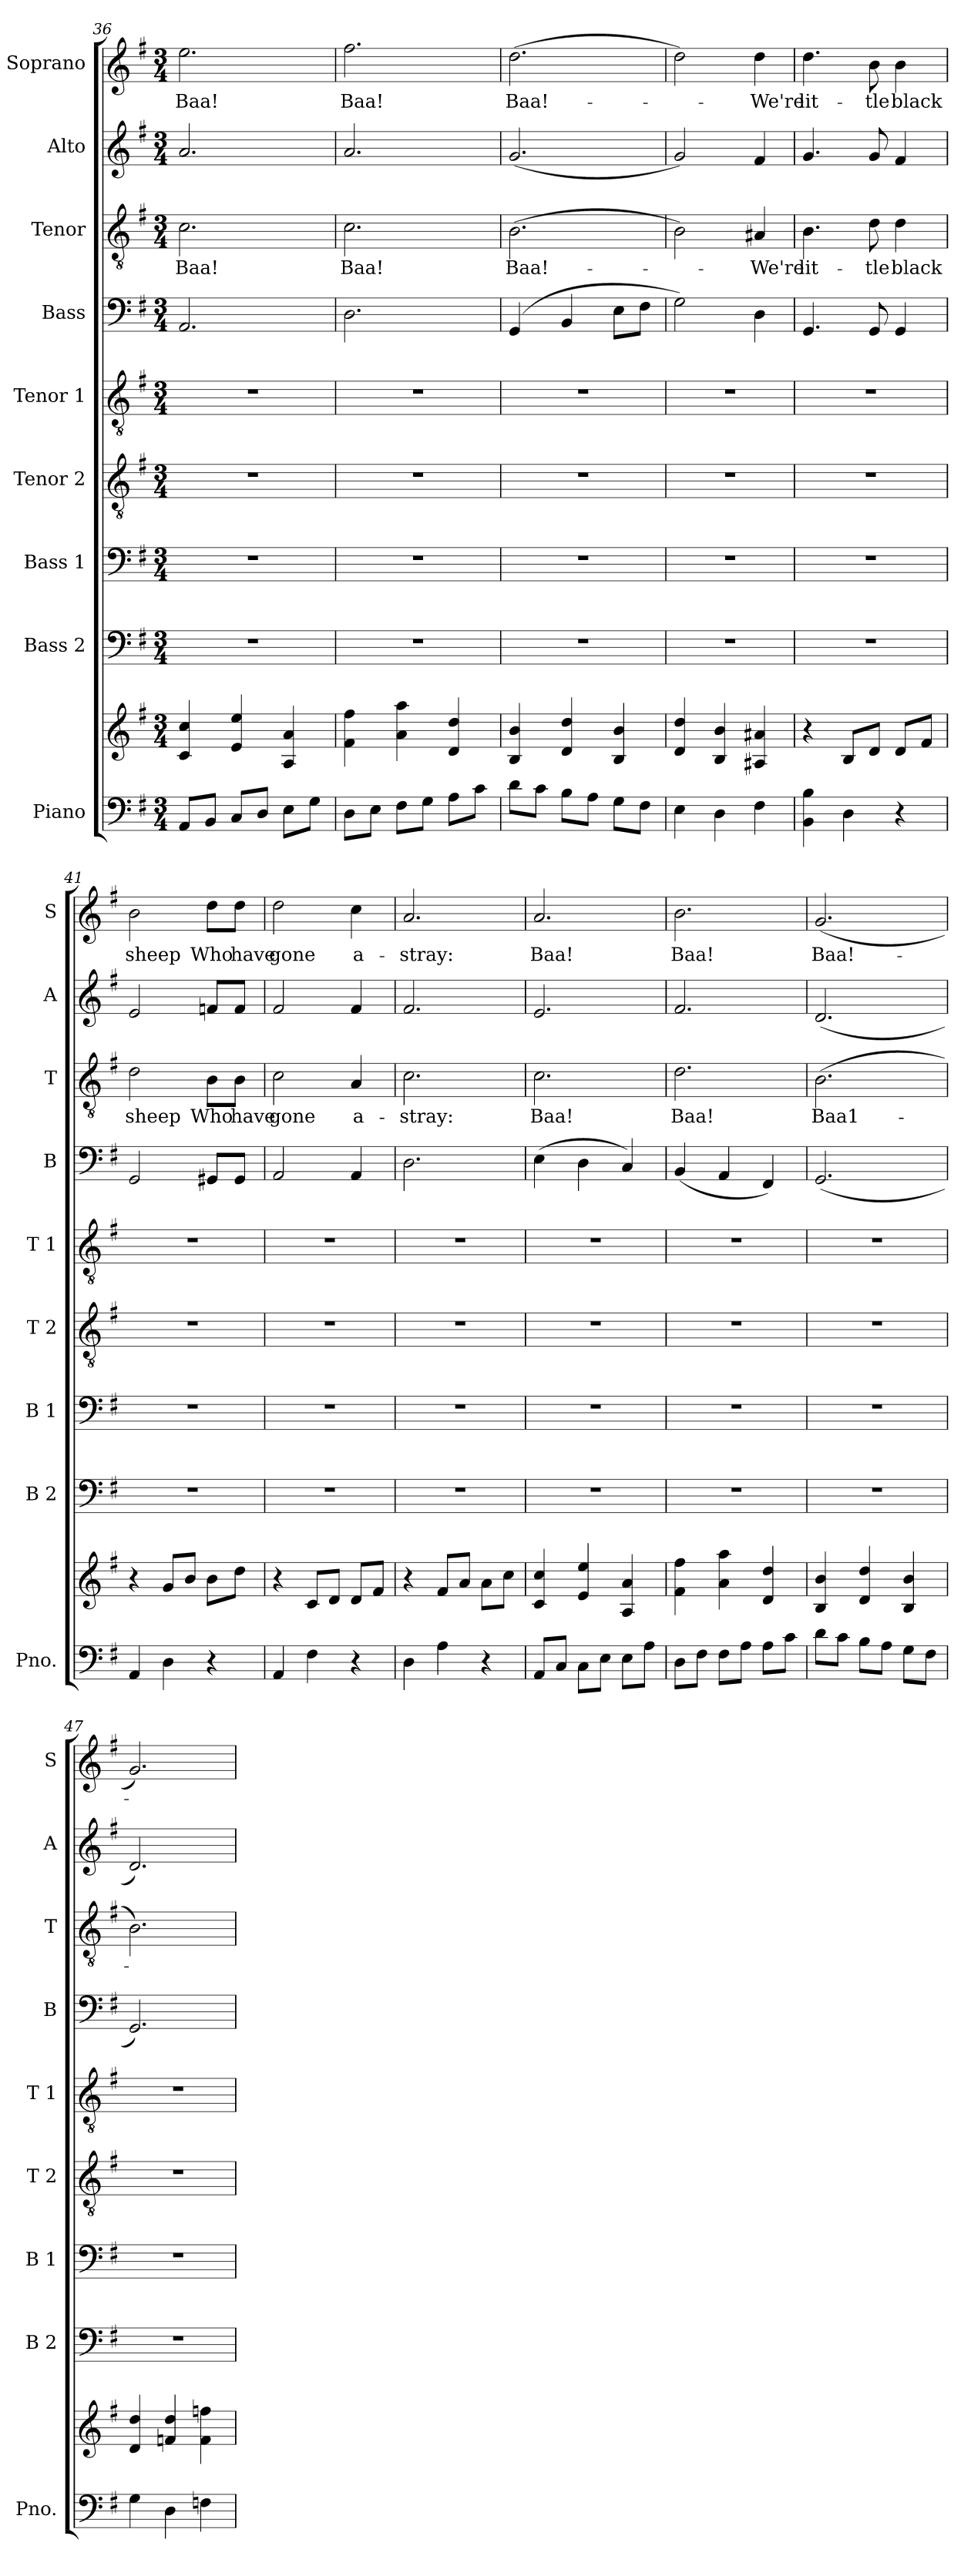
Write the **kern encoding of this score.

**kern	**kern	**kern	**kern	**kern	**kern	**kern	**kern	**text	**kern	**kern	**text
*part9	*part9	*part8	*part7	*part6	*part5	*part4	*part3	*part3	*part2	*part1	*part1
*staff10	*staff9	*staff8	*staff7	*staff6	*staff5	*staff4	*staff3	*staff3	*staff2	*staff1	*staff1
*I"Piano	*	*I"Bass 2	*I"Bass 1	*I"Tenor 2	*I"Tenor 1	*I"Bass	*I"Tenor	*	*I"Alto	*I"Soprano	*
*I'Pno.	*	*I'B 2	*I'B 1	*I'T 2	*I'T 1	*I'B	*I'T	*	*I'A	*I'S	*
!!LO:PB:g=z
*clefF4	*clefG2	*clefF4	*clefF4	*clefGv2	*clefGv2	*clefF4	*clefGv2	*	*clefG2	*clefG2	*
*k[f#]	*k[f#]	*k[f#]	*k[f#]	*k[f#]	*k[f#]	*k[f#]	*k[f#]	*	*k[f#]	*k[f#]	*
*G:	*G:	*G:	*G:	*G:	*G:	*G:	*G:	*	*G:	*G:	*
*M3/4	*M3/4	*M3/4	*M3/4	*M3/4	*M3/4	*M3/4	*M3/4	*	*M3/4	*M3/4	*
=36	=36	=36	=36	=36	=36	=36	=36	=36	=36	=36	=36
8AA/L	4c/ 4cc/	2.r	2.r	2.r	2.r	2.AA/	2.c\	Baa!	2.a/	2.ee\	Baa!
8BB/J	.	.	.	.	.	.	.	.	.	.	.
8C/L	4e/ 4ee/	.	.	.	.	.	.	.	.	.	.
8D/J	.	.	.	.	.	.	.	.	.	.	.
8E\L	4A/ 4a/	.	.	.	.	.	.	.	.	.	.
8G\J	.	.	.	.	.	.	.	.	.	.	.
=37	=37	=37	=37	=37	=37	=37	=37	=37	=37	=37	=37
8D\L	4f#\ 4ff#\	2.r	2.r	2.r	2.r	2.D\	2.c\	Baa!	2.a/	2.ff#\	Baa!
8E\J	.	.	.	.	.	.	.	.	.	.	.
8F#\L	4a\ 4aa\	.	.	.	.	.	.	.	.	.	.
8G\J	.	.	.	.	.	.	.	.	.	.	.
8A\L	4d/ 4dd/	.	.	.	.	.	.	.	.	.	.
8c\J	.	.	.	.	.	.	.	.	.	.	.
=38	=38	=38	=38	=38	=38	=38	=38	=38	=38	=38	=38
8d\L	4B/ 4b/	2.r	2.r	2.r	2.r	(4GG/	(2.B\	Baa!-	(2.g/	(2.dd\	Baa!-
8c\J	.	.	.	.	.	.	.	.	.	.	.
8B\L	4d/ 4dd/	.	.	.	.	4BB/	.	.	.	.	.
8A\J	.	.	.	.	.	.	.	.	.	.	.
8G\L	4B/ 4b/	.	.	.	.	8E\L	.	.	.	.	.
8F#\J	.	.	.	.	.	8F#\J	.	.	.	.	.
=39	=39	=39	=39	=39	=39	=39	=39	=39	=39	=39	=39
4E\	4d/ 4dd/	2.r	2.r	2.r	2.r	2G\)	2B\)	.	2g/)	2dd\)	.
4D\	4B/ 4b/	.	.	.	.	.	.	.	.	.	.
4F#\	4A#X/ 4a#X/	.	.	.	.	4D\	4A#X/	-We're	4f#/	4dd\	-We're
!!LO:PB:g=z
=40	=40	=40	=40	=40	=40	=40	=40	=40	=40	=40	=40
4BB\ 4B\	4r	2.r	2.r	2.r	2.r	4.GG/	4.B\	lit-	4.g/	4.dd\	lit-
4D\	8B/L	.	.	.	.	.	.	.	.	.	.
.	8d/J	.	.	.	.	8GG/	8d\	-tle	8g/	8b\	-tle
4r	8d/L	.	.	.	.	4GG/	4d\	black	4f#/	4b\	black
.	8f#/J	.	.	.	.	.	.	.	.	.	.
=41	=41	=41	=41	=41	=41	=41	=41	=41	=41	=41	=41
4AA/	4r	2.r	2.r	2.r	2.r	2GG/	2d\	sheep	2e/	2b\	sheep
4D\	8g/L	.	.	.	.	.	.	.	.	.	.
.	8b/J	.	.	.	.	.	.	.	.	.	.
4r	8b\L	.	.	.	.	8GG#X/L	8B\L	Who	8fn/L	8dd\L	Who
.	8dd\J	.	.	.	.	8GG#/J	8B\J	have	8f/J	8dd\J	have
=42	=42	=42	=42	=42	=42	=42	=42	=42	=42	=42	=42
4AA/	4r	2.r	2.r	2.r	2.r	2AA/	2c\	gone	2f#/	2dd\	gone
4F#\	8c/L	.	.	.	.	.	.	.	.	.	.
.	8d/J	.	.	.	.	.	.	.	.	.	.
4r	8d/L	.	.	.	.	4AA/	4A/	a-	4f#/	4cc\	a-
.	8f#/J	.	.	.	.	.	.	.	.	.	.
=43	=43	=43	=43	=43	=43	=43	=43	=43	=43	=43	=43
4D\	4r	2.r	2.r	2.r	2.r	2.D\	2.c\	-stray:	2.f#/	2.a/	-stray:
4A\	8f#/L	.	.	.	.	.	.	.	.	.	.
.	8a/J	.	.	.	.	.	.	.	.	.	.
4r	8a\L	.	.	.	.	.	.	.	.	.	.
.	8cc\J	.	.	.	.	.	.	.	.	.	.
!!LO:PB:g=z
=44	=44	=44	=44	=44	=44	=44	=44	=44	=44	=44	=44
8AA/L	4c/ 4cc/	2.r	2.r	2.r	2.r	(4E\	2.c\	Baa!	2.e/	2.a/	Baa!
8C/J	.	.	.	.	.	.	.	.	.	.	.
8C\L	4e/ 4ee/	.	.	.	.	4D\	.	.	.	.	.
8E\J	.	.	.	.	.	.	.	.	.	.	.
8E\L	4A/ 4a/	.	.	.	.	4C/)	.	.	.	.	.
8A\J	.	.	.	.	.	.	.	.	.	.	.
=45	=45	=45	=45	=45	=45	=45	=45	=45	=45	=45	=45
8D\L	4f#\ 4ff#\	2.r	2.r	2.r	2.r	(4BB/	2.d\	Baa!	2.f#/	2.b\	Baa!
8F#\J	.	.	.	.	.	.	.	.	.	.	.
8F#\L	4a\ 4aa\	.	.	.	.	4AA/	.	.	.	.	.
8A\J	.	.	.	.	.	.	.	.	.	.	.
8A\L	4d/ 4dd/	.	.	.	.	4FF#/)	.	.	.	.	.
8c\J	.	.	.	.	.	.	.	.	.	.	.
=46	=46	=46	=46	=46	=46	=46	=46	=46	=46	=46	=46
8d\L	4B/ 4b/	2.r	2.r	2.r	2.r	(2.GG/	(2.B\	Baa1-	(2.d/	(2.g/	Baa!-
8c\J	.	.	.	.	.	.	.	.	.	.	.
8B\L	4d/ 4dd/	.	.	.	.	.	.	.	.	.	.
8A\J	.	.	.	.	.	.	.	.	.	.	.
8G\L	4B/ 4b/	.	.	.	.	.	.	.	.	.	.
8F#\J	.	.	.	.	.	.	.	.	.	.	.
=47	=47	=47	=47	=47	=47	=47	=47	=47	=47	=47	=47
4G\	4d/ 4dd/	2.r	2.r	2.r	2.r	2.GG/)	2.B\)	.	2.d/)	2.g/)	.
4D\	4fn/ 4dd/	.	.	.	.	.	.	.	.	.	.
4Fn\	4f\ 4ffn\	.	.	.	.	.	.	.	.	.	.
=	=	=	=	=	=	=	=	=	=	=	=
*-	*-	*-	*-	*-	*-	*-	*-	*-	*-	*-	*-
